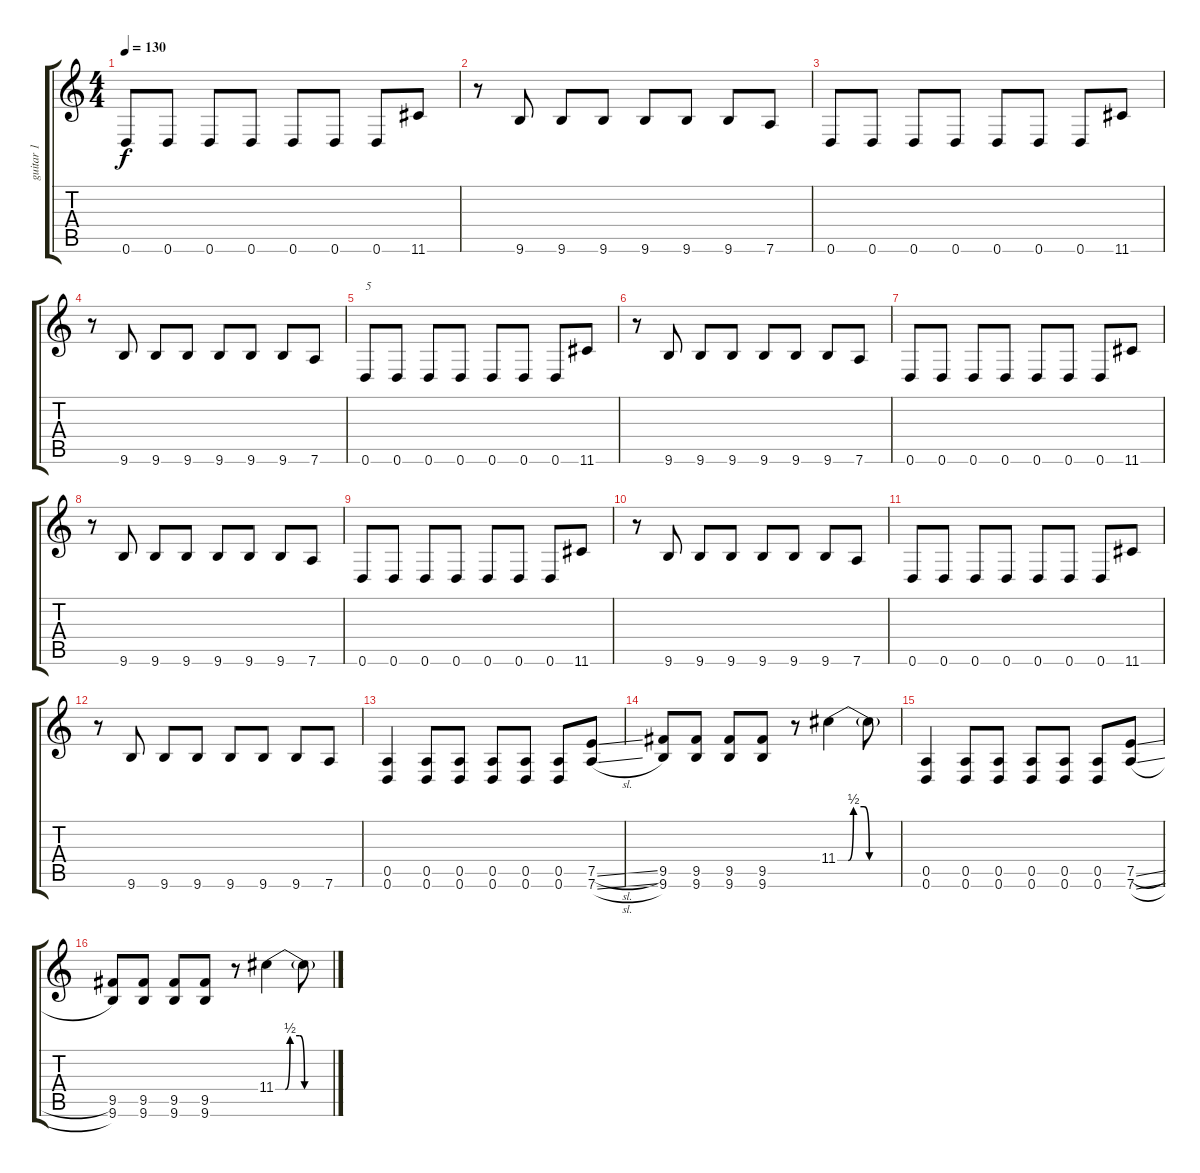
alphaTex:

\track ("guitar 1" "guitar 1") {instrument distortionguitar}
\staff {score tabs}
\tuning (E4 B3 G3 D3 A2 D2) {hide}
\ts (4 4)
\tempo 130
\clef g2
\ks c
0.6.8{dy f} 0.6.8 0.6.8 0.6.8 0.6.8 0.6.8 0.6.8 11.6.8 |
r.8 9.6.8 9.6.8 9.6.8 9.6.8 9.6.8 9.6.8 7.6.8 |
0.6.8 0.6.8 0.6.8 0.6.8 0.6.8 0.6.8 0.6.8 11.6.8 |
r.8 9.6.8 9.6.8 9.6.8 9.6.8 9.6.8 9.6.8 7.6.8 |
0.6.8{txt "5"} 0.6.8 0.6.8 0.6.8 0.6.8 0.6.8 0.6.8 11.6.8 |
r.8 9.6.8 9.6.8 9.6.8 9.6.8 9.6.8 9.6.8 7.6.8 |
0.6.8 0.6.8 0.6.8 0.6.8 0.6.8 0.6.8 0.6.8 11.6.8 |
r.8 9.6.8 9.6.8 9.6.8 9.6.8 9.6.8 9.6.8 7.6.8 |
0.6.8 0.6.8 0.6.8 0.6.8 0.6.8 0.6.8 0.6.8 11.6.8 |
r.8 9.6.8 9.6.8 9.6.8 9.6.8 9.6.8 9.6.8 7.6.8 |
0.6.8 0.6.8 0.6.8 0.6.8 0.6.8 0.6.8 0.6.8 11.6.8 |
r.8 9.6.8 9.6.8 9.6.8 9.6.8 9.6.8 9.6.8 7.6.8 |
(0.5 0.6).4 (0.5 0.6).8 (0.5 0.6).8 (0.5 0.6).8 (0.5 0.6).8 (0.5 0.6).8 (7.5{sl} 7.6{sl}).8 |
(9.5 9.6).8 (9.5 9.6).8 (9.5 9.6).8 (9.5 9.6).8 r.8 11.4{be (custom 0 0 10 0 15 2 25 2 30 0 44 0 60 0)}.4 11.4{t}.8 |
(0.5 0.6).4 (0.5 0.6).8 (0.5 0.6).8 (0.5 0.6).8 (0.5 0.6).8 (0.5 0.6).8 (7.5{sl} 7.6{sl}).8 |
(9.5 9.6).8 (9.5 9.6).8 (9.5 9.6).8 (9.5 9.6).8 r.8 11.4{be (custom 0 0 10 0 15 2 25 2 30 0 44 0 60 0)}.4 11.4{t}.8
